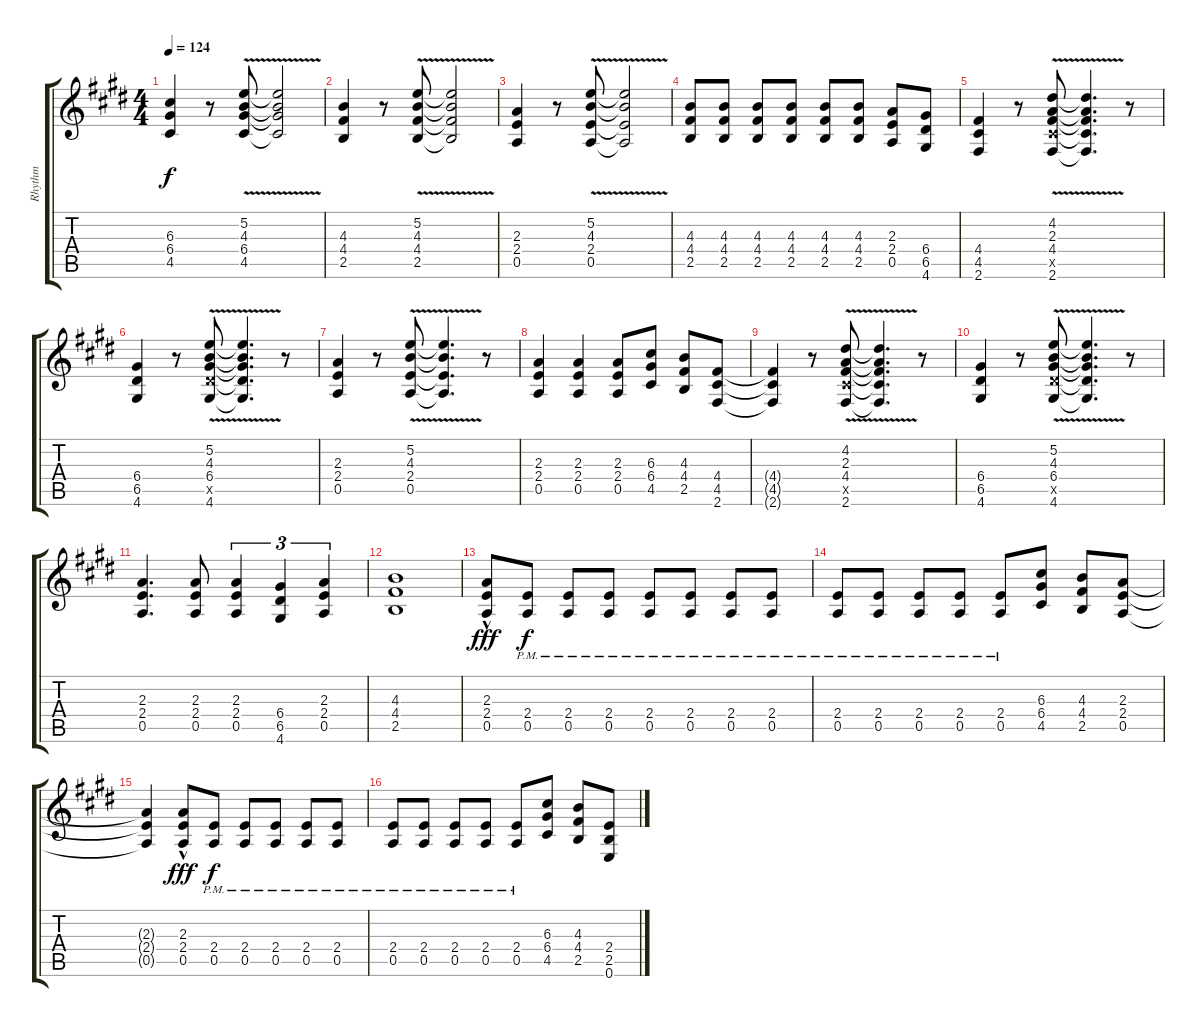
\track ("Rhythm" "Rhythm") {instrument distortionguitar}
\staff {score tabs}
\tuning (E4 B3 G3 D3 A2 E2) {hide}
\ts (4 4)
\tempo 124
\clef g2
\ks e
(6.3 6.4 4.5).4{dy f} r.8 (5.2{v} 4.3{v} 6.4{v} 4.5{v}).8 (5.2{v t} 4.3{v t} 6.4{v t} 4.5{v t}).2 |
\ks c#minor
(4.3 4.4 2.5).4 r.8 (5.2{v} 4.3{v} 4.4{v} 2.5{v}).8 (5.2{v t} 4.3{v t} 4.4{v t} 2.5{v t}).2 |
(2.3 2.4 0.5).4 r.8 (5.2{v} 4.3{v} 2.4{v} 0.5{v}).8 (5.2{v t} 4.3{v t} 2.4{v t} 0.5{v t}).2 |
(4.3 4.4 2.5).8 (4.3 4.4 2.5).8 (4.3 4.4 2.5).8 (4.3 4.4 2.5).8 (4.3 4.4 2.5).8 (4.3 4.4 2.5).8 (2.3 2.4 0.5).8 (6.4 6.5 4.6).8 |
\ks e
(4.4 4.5 2.6).4 r.8 (4.2{v} 2.3{v} 4.4{v} 4.5{v x} 2.6{v}).8 (4.2{v t} 2.3{v t} 4.4{v t} 4.5{v t} 2.6{v t}).4{d} r.8 |
\ks c#minor
(6.4 6.5 4.6).4 r.8 (5.2{v} 4.3{v} 6.4{v} 6.5{v x} 4.6{v}).8 (5.2{v t} 4.3{v t} 6.4{v t} 6.5{v t} 4.6{v t}).4{d} r.8 |
\ks e
(2.3 2.4 0.5).4 r.8 (5.2{v} 4.3{v} 2.4{v} 0.5{v}).8 (5.2{v t} 4.3{v t} 2.4{v t} 0.5{v t}).4{d} r.8 |
\ks c#minor
(2.3 2.4 0.5).4 (2.3 2.4 0.5).4 (2.3 2.4 0.5).8 (6.3 6.4 4.5).8 (4.3 4.4 2.5).8 (4.4 4.5 2.6).8 |
\ks e
(4.4{t} 4.5{t} 2.6{t}).4 r.8 (4.2{v} 2.3{v} 4.4{v} 4.5{v x} 2.6{v}).8 (4.2{v t} 2.3{v t} 4.4{v t} 4.5{v t} 2.6{v t}).4{d} r.8 |
\ks c#minor
(6.4 6.5 4.6).4 r.8 (5.2{v} 4.3{v} 6.4{v} 6.5{v x} 4.6{v}).8 (5.2{v t} 4.3{v t} 6.4{v t} 6.5{v t} 4.6{v t}).4{d} r.8 |
\ks e
(2.3 2.4 0.5).4{d} (2.3 2.4 0.5).8 (2.3 2.4 0.5).4{tu (3 2)} (6.4 6.5 4.6).4{tu (3 2)} (2.3 2.4 0.5).4{tu (3 2)} |
\ks c#minor
(4.3 4.4 2.5).1 |
\ks e
(2.3{hac} 2.4{hac} 0.5{hac}).8{dy fff} (2.4{pm} 0.5{pm}).8{dy f} (2.4{pm} 0.5{pm}).8 (2.4{pm} 0.5{pm}).8 (2.4{pm} 0.5{pm}).8 (2.4{pm} 0.5{pm}).8 (2.4{pm} 0.5{pm}).8 (2.4{pm} 0.5{pm}).8 |
\ks c#minor
(2.4{pm} 0.5{pm}).8 (2.4{pm} 0.5{pm}).8 (2.4{pm} 0.5{pm}).8 (2.4{pm} 0.5{pm}).8 (2.4{pm} 0.5{pm}).8 (6.3 6.4 4.5).8 (4.3 4.4 2.5).8 (2.3 2.4 0.5).8 |
(2.3{t} 2.4{t} 0.5{t}).4 (2.3{hac} 2.4{hac} 0.5{hac}).8{dy fff} (2.4{pm} 0.5{pm}).8{dy f} (2.4{pm} 0.5{pm}).8 (2.4{pm} 0.5{pm}).8 (2.4{pm} 0.5{pm}).8 (2.4{pm} 0.5{pm}).8 |
(2.4{pm} 0.5{pm}).8 (2.4{pm} 0.5{pm}).8 (2.4{pm} 0.5{pm}).8 (2.4{pm} 0.5{pm}).8 (2.4{pm} 0.5{pm}).8 (6.3 6.4 4.5).8 (4.3 4.4 2.5).8 (2.4 2.5 0.6).8
